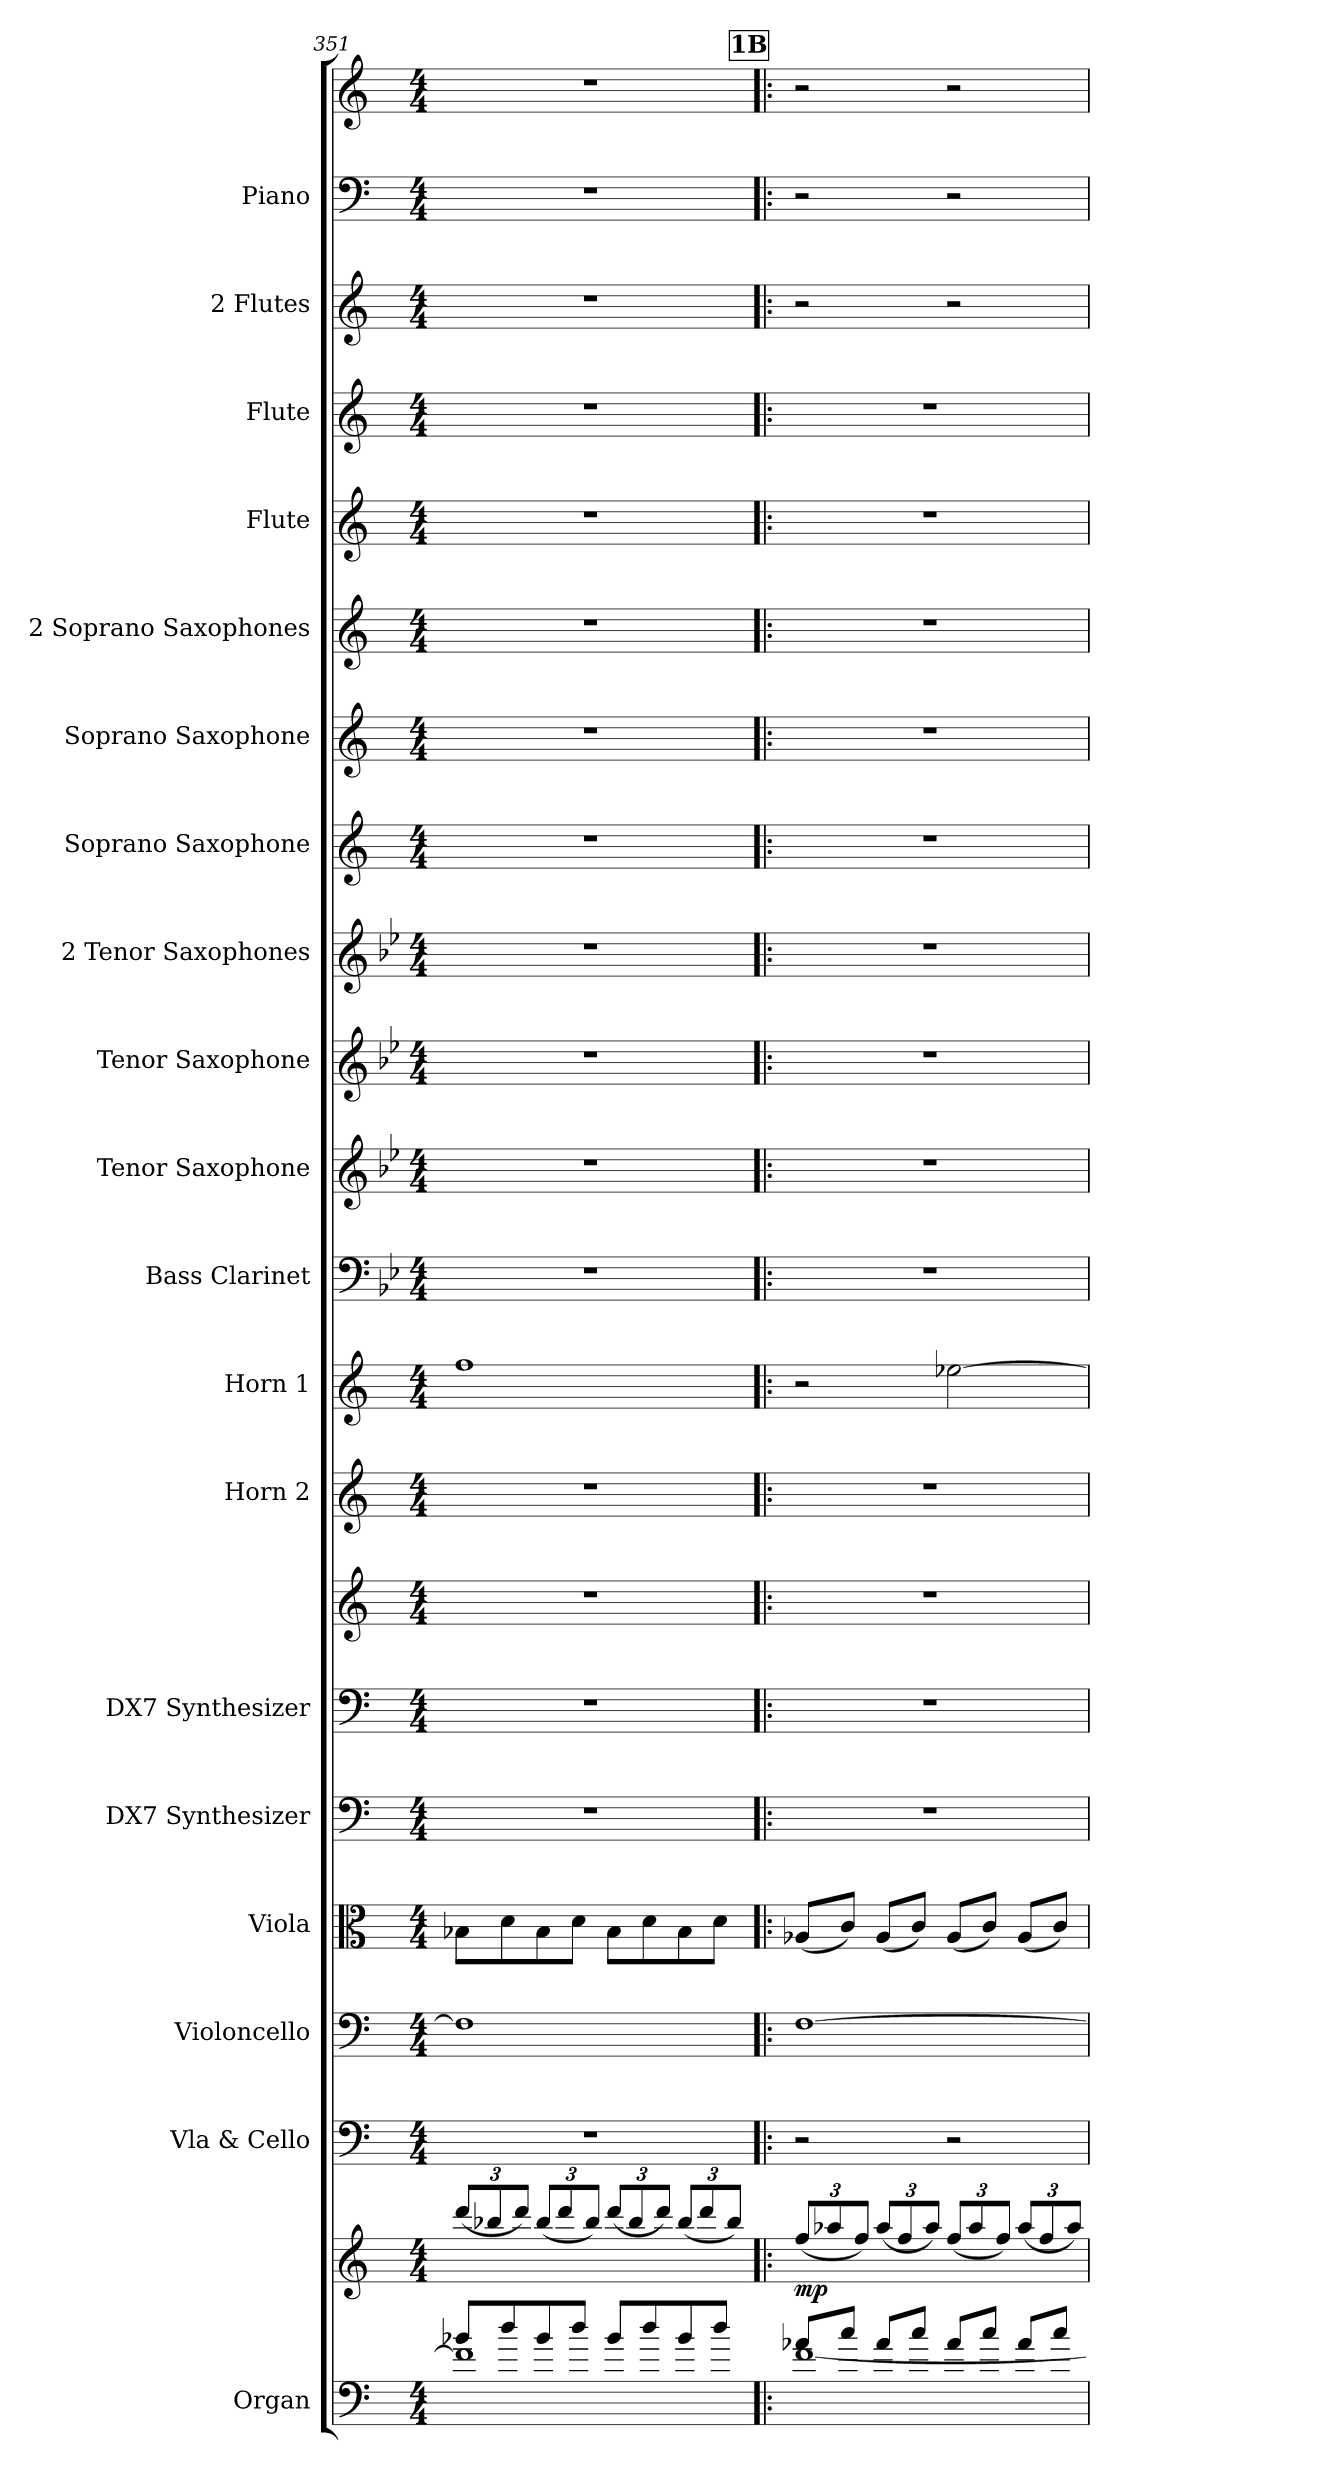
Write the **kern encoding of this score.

**kern	**kern	**dynam	**kern	**kern	**kern	**kern	**kern	**kern	**kern	**kern	**kern	**kern	**kern	**kern	**kern	**kern	**kern	**kern	**kern	**kern	**kern	**kern
*part19	*part19	*part19	*part18	*part17	*part16	*part15	*part14	*part14	*part13	*part12	*part11	*part10	*part9	*part8	*part7	*part6	*part5	*part4	*part3	*part2	*part1	*part1
*staff22	*staff21	*staff21/22	*staff20	*staff19	*staff18	*staff17	*staff16	*staff15	*staff14	*staff13	*staff12	*staff11	*staff10	*staff9	*staff8	*staff7	*staff6	*staff5	*staff4	*staff3	*staff2	*staff1
*I"Organ	*	*	*I"Vla &amp; Cello	*I"Violoncello	*I"Viola	*I"DX7 Synthesizer	*I"DX7 Synthesizer	*	*I"Horn 2	*I"Horn 1	*I"Bass Clarinet	*I"Tenor Saxophone	*I"Tenor Saxophone	*I"2 Tenor Saxophones	*I"Soprano Saxophone	*I"Soprano Saxophone	*I"2 Soprano Saxophones	*I"Flute	*I"Flute	*I"2 Flutes	*I"Piano	*
*I'Org.	*	*	*I'Vla &amp; Cello	*	*I'Vla	*I'DX7	*I'DX7	*	*I'Hn 2	*I'Hn 1	*I'B. Cl.	*I'Tenor 2	*I'Tenor 1	*I'2 Tenors	*I'Sop 2	*I'Sop 1	*I'2 Sops	*I'Fl 2	*I'Fl 1	*I'2 Fls	*I'Pno.	*
!!LO:LB:g=z
*clefF4	*clefG2	*	*clefF4	*clefF4	*clefC3	*clefF4	*clefF4	*clefG2	*clefG2	*clefG2	*clefF4	*clefG2	*clefG2	*clefG2	*clefG2	*clefG2	*clefG2	*clefG2	*clefG2	*clefG2	*clefF4	*clefG2
*	*	*	*	*	*	*	*	*	*ITrd4c7	*ITrd4c7	*ITrd8c14	*ITrd8c14	*ITrd8c14	*ITrd8c14	*ITrd1c2	*ITrd1c2	*ITrd1c2	*	*	*	*	*
*k[]	*k[]	*	*k[]	*k[]	*k[]	*k[]	*k[]	*k[]	*k[b-]	*k[b-]	*k[b-e-]	*k[b-e-]	*k[b-e-]	*k[b-e-]	*k[b-e-]	*k[b-e-]	*k[b-e-]	*k[]	*k[]	*k[]	*k[]	*k[]
*M4/4	*M4/4	*	*M4/4	*M4/4	*M4/4	*M4/4	*M4/4	*M4/4	*M4/4	*M4/4	*M4/4	*M4/4	*M4/4	*M4/4	*M4/4	*M4/4	*M4/4	*M4/4	*M4/4	*M4/4	*M4/4	*M4/4
=351	=351	=351	=351	=351	=351	=351	=351	=351	=351	=351	=351	=351	=351	=351	=351	=351	=351	=351	=351	=351	=351	=351
*^	*	*	*	*	*	*	*	*	*	*	*	*	*	*	*	*	*	*	*	*	*	*
*	*	*Xbrackettup	*	*	*	*	*	*	*	*	*	*	*	*	*	*	*	*	*	*	*	*	*
8b-X/L	1f]	(<12ddd/L	.	1r	1F]	8B-X\L	1r	1r	1r	1r	1b-	1r	1r	1r	1r	1r	1r	1r	1r	1r	1r	1r	1r
.	.	12bb-X/	.	.	.	.	.	.	.	.	.	.	.	.	.	.	.	.	.	.	.	.	.
8dd/	.	.	.	.	.	8d\	.	.	.	.	.	.	.	.	.	.	.	.	.	.	.	.	.
.	.	12ddd/J)	.	.	.	.	.	.	.	.	.	.	.	.	.	.	.	.	.	.	.	.	.
8b-/	.	(<12bb-/L	.	.	.	8B-\	.	.	.	.	.	.	.	.	.	.	.	.	.	.	.	.	.
.	.	12ddd/	.	.	.	.	.	.	.	.	.	.	.	.	.	.	.	.	.	.	.	.	.
8dd/J	.	.	.	.	.	8d\J	.	.	.	.	.	.	.	.	.	.	.	.	.	.	.	.	.
.	.	12bb-/J)	.	.	.	.	.	.	.	.	.	.	.	.	.	.	.	.	.	.	.	.	.
8b-/L	.	(<12ddd/L	.	.	.	8B-\L	.	.	.	.	.	.	.	.	.	.	.	.	.	.	.	.	.
.	.	12bb-/	.	.	.	.	.	.	.	.	.	.	.	.	.	.	.	.	.	.	.	.	.
8dd/	.	.	.	.	.	8d\	.	.	.	.	.	.	.	.	.	.	.	.	.	.	.	.	.
.	.	12ddd/J)	.	.	.	.	.	.	.	.	.	.	.	.	.	.	.	.	.	.	.	.	.
8b-/	.	(<12bb-/L	.	.	.	8B-\	.	.	.	.	.	.	.	.	.	.	.	.	.	.	.	.	.
.	.	12ddd/	.	.	.	.	.	.	.	.	.	.	.	.	.	.	.	.	.	.	.	.	.
8dd/J	.	.	.	.	.	8d\J	.	.	.	.	.	.	.	.	.	.	.	.	.	.	.	.	.
.	.	12bb-/J)	.	.	.	.	.	.	.	.	.	.	.	.	.	.	.	.	.	.	.	.	.
!!LO:REH:place=s1:a:B:fs=14:t=1B
=352!|:	=352!|:	=352!|:	=352!|:	=352!|:	=352!|:	=352!|:	=352!|:	=352!|:	=352!|:	=352!|:	=352!|:	=352!|:	=352!|:	=352!|:	=352!|:	=352!|:	=352!|:	=352!|:	=352!|:	=352!|:	=352!|:	=352!|:	=352!|:
!	!	!	!LO:DY:b	!	!	!	!	!	!	!	!	!	!	!	!	!	!	!	!	!	!	!	!
8a-X/L	[1f	(<12ff/L	mp	2r	[1F	(<8A-X/L	1r	1r	1r	1r	2r	1r	1r	1r	1r	1r	1r	1r	1r	1r	2r	2r	2r
.	.	12aa-X/	.	.	.	.	.	.	.	.	.	.	.	.	.	.	.	.	.	.	.	.	.
8cc/J	.	.	.	.	.	8c/J)	.	.	.	.	.	.	.	.	.	.	.	.	.	.	.	.	.
.	.	12ff/J)	.	.	.	.	.	.	.	.	.	.	.	.	.	.	.	.	.	.	.	.	.
8a-/L	.	(<12aa-/L	.	.	.	(<8A-/L	.	.	.	.	.	.	.	.	.	.	.	.	.	.	.	.	.
.	.	12ff/	.	.	.	.	.	.	.	.	.	.	.	.	.	.	.	.	.	.	.	.	.
8cc/J	.	.	.	.	.	8c/J)	.	.	.	.	.	.	.	.	.	.	.	.	.	.	.	.	.
.	.	12aa-/J)	.	.	.	.	.	.	.	.	.	.	.	.	.	.	.	.	.	.	.	.	.
8a-/L	.	(<12ff/L	.	2r	.	(<8A-/L	.	.	.	.	[2a-X\	.	.	.	.	.	.	.	.	.	2r	2r	2r
.	.	12aa-/	.	.	.	.	.	.	.	.	.	.	.	.	.	.	.	.	.	.	.	.	.
8cc/J	.	.	.	.	.	8c/J)	.	.	.	.	.	.	.	.	.	.	.	.	.	.	.	.	.
.	.	12ff/J)	.	.	.	.	.	.	.	.	.	.	.	.	.	.	.	.	.	.	.	.	.
8a-/L	.	(<12aa-/L	.	.	.	(<8A-/L	.	.	.	.	.	.	.	.	.	.	.	.	.	.	.	.	.
.	.	12ff/	.	.	.	.	.	.	.	.	.	.	.	.	.	.	.	.	.	.	.	.	.
8cc/J	.	.	.	.	.	8c/J)	.	.	.	.	.	.	.	.	.	.	.	.	.	.	.	.	.
.	.	12aa-/J)	.	.	.	.	.	.	.	.	.	.	.	.	.	.	.	.	.	.	.	.	.
*v	*v	*	*	*	*	*	*	*	*	*	*	*	*	*	*	*	*	*	*	*	*	*	*
=	=	=	=	=	=	=	=	=	=	=	=	=	=	=	=	=	=	=	=	=	=	=
*-	*-	*-	*-	*-	*-	*-	*-	*-	*-	*-	*-	*-	*-	*-	*-	*-	*-	*-	*-	*-	*-	*-
